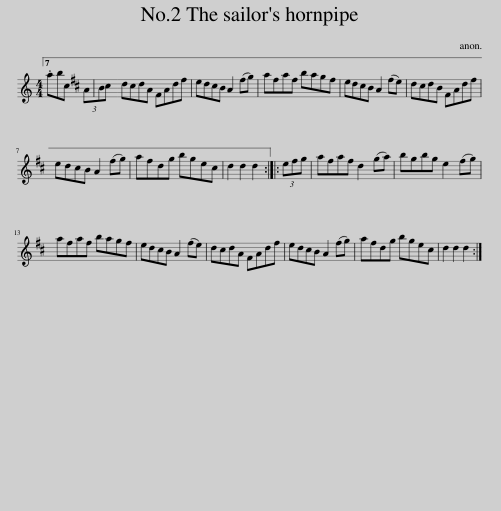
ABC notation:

X:1
L:1/8
M:4/4
I:linebreak $
K:C
V:1 treble
V:1
 .abc (3AB^c | d^cdA ^FAd^f | ed^cB A2 (^fg) | a^faf bagf | ed^cB A2 (^fe) | %5
 d^cdB ^FAd^f |$ ed^cB A2 (^fg) | a^fdg bge^c | d2 d2 d2 :: (3e^fg | %10
 a^faf d2 (ga) | bgbg e2 (^fg) |$ a^faf bagf | ed^cB A2 (^fe) | d^cdA ^FAd^f | %15
 ed^cB A2 (^fg) | a^fdg bge^c | d2 d2 d2 :| %18
